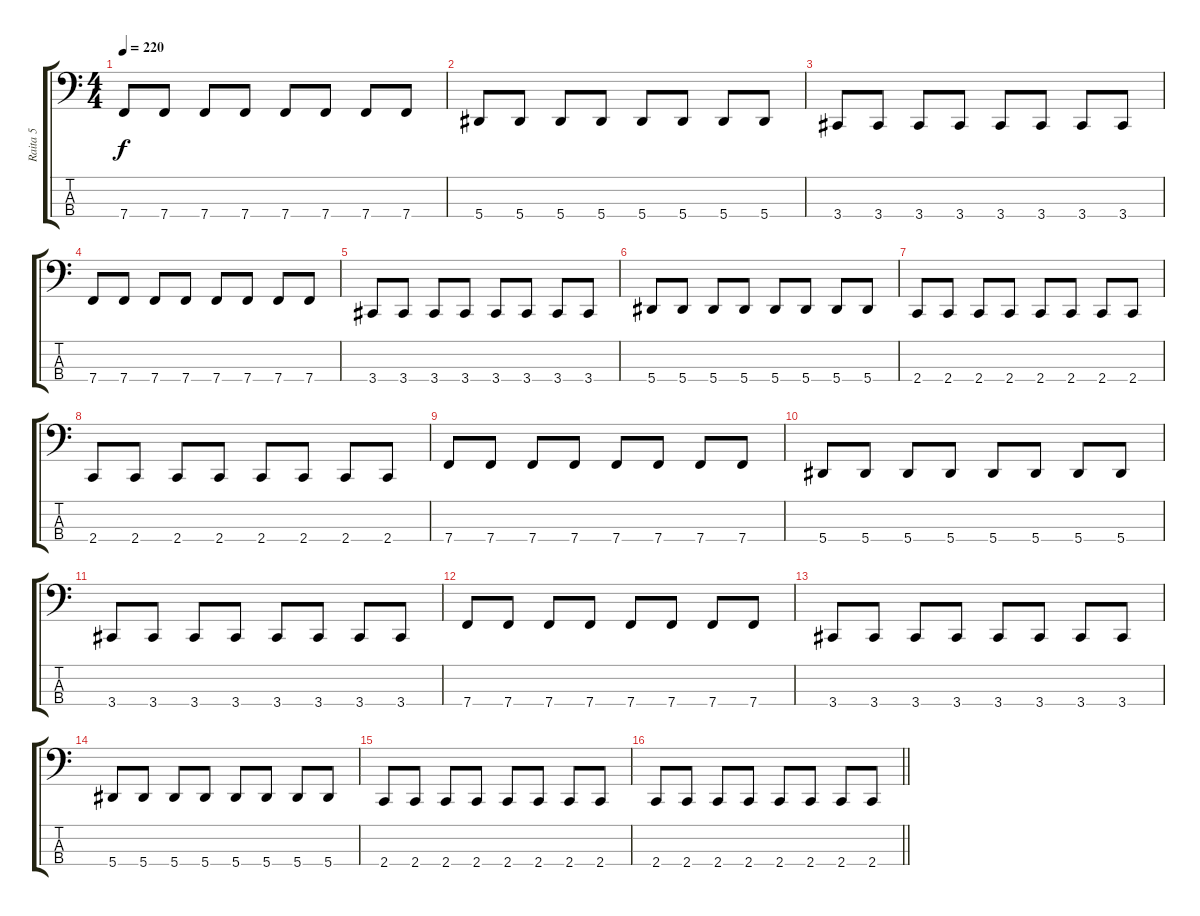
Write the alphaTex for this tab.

\track ("Raita 5" "Raita 5") {instrument slapbass1}
\staff {score tabs}
\tuning (Eb2 Bb1 F1 Bb0) {hide}
\ts (4 4)
\section ("" "")
\tempo 220
\clef f4
\ks c
7.4.8{dy f} 7.4.8 7.4.8 7.4.8 7.4.8 7.4.8 7.4.8 7.4.8 |
5.4.8 5.4.8 5.4.8 5.4.8 5.4.8 5.4.8 5.4.8 5.4.8 |
3.4.8 3.4.8 3.4.8 3.4.8 3.4.8 3.4.8 3.4.8 3.4.8 |
7.4.8 7.4.8 7.4.8 7.4.8 7.4.8 7.4.8 7.4.8 7.4.8 |
3.4.8 3.4.8 3.4.8 3.4.8 3.4.8 3.4.8 3.4.8 3.4.8 |
5.4.8 5.4.8 5.4.8 5.4.8 5.4.8 5.4.8 5.4.8 5.4.8 |
2.4.8 2.4.8 2.4.8 2.4.8 2.4.8 2.4.8 2.4.8 2.4.8 |
2.4.8 2.4.8 2.4.8 2.4.8 2.4.8 2.4.8 2.4.8 2.4.8 |
7.4.8 7.4.8 7.4.8 7.4.8 7.4.8 7.4.8 7.4.8 7.4.8 |
5.4.8 5.4.8 5.4.8 5.4.8 5.4.8 5.4.8 5.4.8 5.4.8 |
3.4.8 3.4.8 3.4.8 3.4.8 3.4.8 3.4.8 3.4.8 3.4.8 |
7.4.8 7.4.8 7.4.8 7.4.8 7.4.8 7.4.8 7.4.8 7.4.8 |
3.4.8 3.4.8 3.4.8 3.4.8 3.4.8 3.4.8 3.4.8 3.4.8 |
5.4.8 5.4.8 5.4.8 5.4.8 5.4.8 5.4.8 5.4.8 5.4.8 |
2.4.8 2.4.8 2.4.8 2.4.8 2.4.8 2.4.8 2.4.8 2.4.8 |
\barLineRight lightlight
2.4.8 2.4.8 2.4.8 2.4.8 2.4.8 2.4.8 2.4.8 2.4.8
